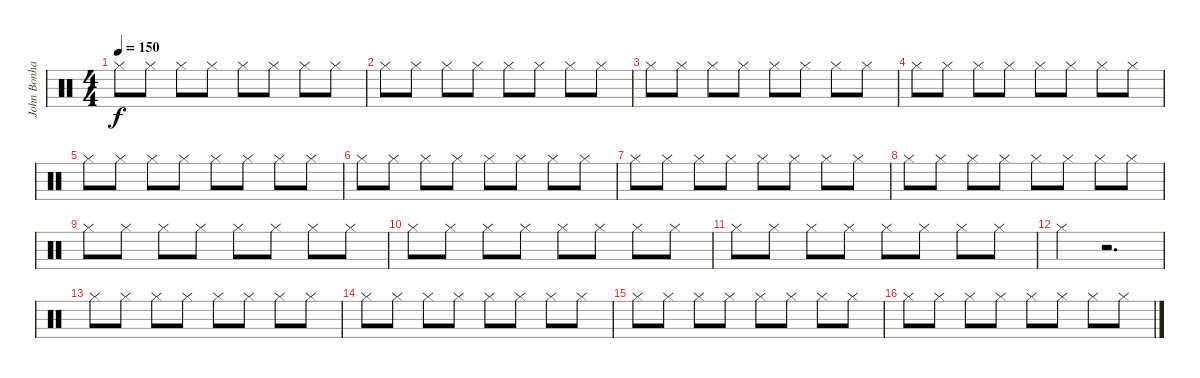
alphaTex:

\track ("John Bonham-Charley Cym." "John Bonha") {instrument percussion}
\staff {score}
\articulation defaults
\ts (4 4)
\tempo 150
\clef neutral
\ks c "Hi-Hat (closed)".8{dy f} "Hi-Hat (closed)".8 "Hi-Hat (closed)".8 "Hi-Hat (closed)".8 "Hi-Hat (closed)".8 "Hi-Hat (closed)".8 "Hi-Hat (closed)".8 "Hi-Hat (closed)".8
|
"Hi-Hat (closed)".8 "Hi-Hat (closed)".8 "Hi-Hat (closed)".8 "Hi-Hat (closed)".8 "Hi-Hat (closed)".8 "Hi-Hat (closed)".8 "Hi-Hat (closed)".8 "Hi-Hat (closed)".8 |
"Hi-Hat (closed)".8 "Hi-Hat (closed)".8 "Hi-Hat (closed)".8 "Hi-Hat (closed)".8 "Hi-Hat (closed)".8 "Hi-Hat (closed)".8 "Hi-Hat (closed)".8 "Hi-Hat (closed)".8 |
"Hi-Hat (closed)".8 "Hi-Hat (closed)".8 "Hi-Hat (closed)".8 "Hi-Hat (closed)".8 "Hi-Hat (closed)".8 "Hi-Hat (closed)".8 "Hi-Hat (closed)".8 "Hi-Hat (closed)".8 |
"Hi-Hat (closed)".8 "Hi-Hat (closed)".8 "Hi-Hat (closed)".8 "Hi-Hat (closed)".8 "Hi-Hat (closed)".8 "Hi-Hat (closed)".8 "Hi-Hat (closed)".8 "Hi-Hat (closed)".8 |
"Hi-Hat (closed)".8 "Hi-Hat (closed)".8 "Hi-Hat (closed)".8 "Hi-Hat (closed)".8 "Hi-Hat (closed)".8 "Hi-Hat (closed)".8 "Hi-Hat (closed)".8 "Hi-Hat (closed)".8 |
"Hi-Hat (closed)".8 "Hi-Hat (closed)".8 "Hi-Hat (closed)".8 "Hi-Hat (closed)".8 "Hi-Hat (closed)".8 "Hi-Hat (closed)".8 "Hi-Hat (closed)".8 "Hi-Hat (closed)".8 |
"Hi-Hat (closed)".8 "Hi-Hat (closed)".8 "Hi-Hat (closed)".8 "Hi-Hat (closed)".8 "Hi-Hat (closed)".8 "Hi-Hat (closed)".8 "Hi-Hat (closed)".8 "Hi-Hat (closed)".8 |
"Hi-Hat (closed)".8 "Hi-Hat (closed)".8 "Hi-Hat (closed)".8 "Hi-Hat (closed)".8 "Hi-Hat (closed)".8 "Hi-Hat (closed)".8 "Hi-Hat (closed)".8 "Hi-Hat (closed)".8 |
"Hi-Hat (closed)".8 "Hi-Hat (closed)".8 "Hi-Hat (closed)".8 "Hi-Hat (closed)".8 "Hi-Hat (closed)".8 "Hi-Hat (closed)".8 "Hi-Hat (closed)".8 "Hi-Hat (closed)".8 |
"Hi-Hat (closed)".8 "Hi-Hat (closed)".8 "Hi-Hat (closed)".8 "Hi-Hat (closed)".8 "Hi-Hat (closed)".8 "Hi-Hat (closed)".8 "Hi-Hat (closed)".8 "Hi-Hat (closed)".8 |
"Hi-Hat (closed)".4 r.2{d} |
"Hi-Hat (closed)".8 "Hi-Hat (closed)".8 "Hi-Hat (closed)".8 "Hi-Hat (closed)".8 "Hi-Hat (closed)".8 "Hi-Hat (closed)".8 "Hi-Hat (closed)".8 "Hi-Hat (closed)".8 |
"Hi-Hat (closed)".8 "Hi-Hat (closed)".8 "Hi-Hat (closed)".8 "Hi-Hat (closed)".8 "Hi-Hat (closed)".8 "Hi-Hat (closed)".8 "Hi-Hat (closed)".8 "Hi-Hat (closed)".8 |
"Hi-Hat (closed)".8 "Hi-Hat (closed)".8 "Hi-Hat (closed)".8 "Hi-Hat (closed)".8 "Hi-Hat (closed)".8 "Hi-Hat (closed)".8 "Hi-Hat (closed)".8 "Hi-Hat (closed)".8 |
"Hi-Hat (closed)".8 "Hi-Hat (closed)".8 "Hi-Hat (closed)".8 "Hi-Hat (closed)".8 "Hi-Hat (closed)".8 "Hi-Hat (closed)".8 "Hi-Hat (closed)".8 "Hi-Hat (closed)".8
